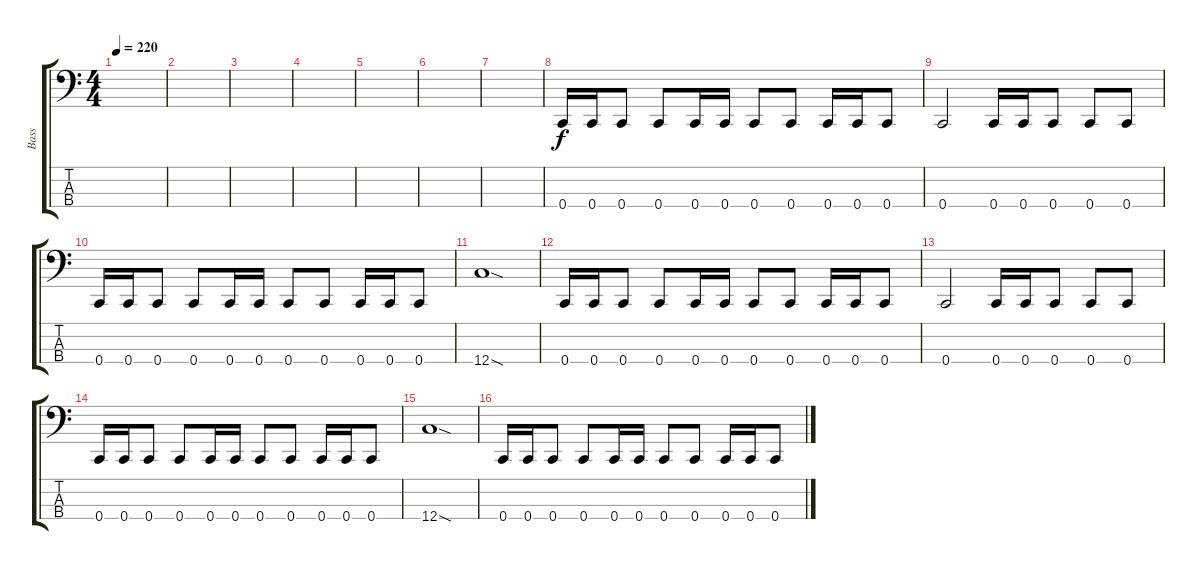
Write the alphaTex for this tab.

\track ("Bass" "Bass") {instrument electricbasspick}
\staff {score tabs}
\tuning (F2 C2 G1 C1) {hide}
\ts (4 4)
\tempo 220
\clef f4
\ks c
|
|
|
|
|
|
|
0.4.16 0.4.16 0.4.8 0.4.8 0.4.16 0.4.16 0.4.8 0.4.8 0.4.16 0.4.16 0.4.8 |
0.4.2 0.4.16 0.4.16 0.4.8 0.4.8 0.4.8 |
0.4.16 0.4.16 0.4.8 0.4.8 0.4.16 0.4.16 0.4.8 0.4.8 0.4.16 0.4.16 0.4.8 |
12.4{sod}.1 |
0.4.16 0.4.16 0.4.8 0.4.8 0.4.16 0.4.16 0.4.8 0.4.8 0.4.16 0.4.16 0.4.8 |
0.4.2 0.4.16 0.4.16 0.4.8 0.4.8 0.4.8 |
0.4.16 0.4.16 0.4.8 0.4.8 0.4.16 0.4.16 0.4.8 0.4.8 0.4.16 0.4.16 0.4.8 |
12.4{sod}.1 |
0.4.16 0.4.16 0.4.8 0.4.8 0.4.16 0.4.16 0.4.8 0.4.8 0.4.16 0.4.16 0.4.8
